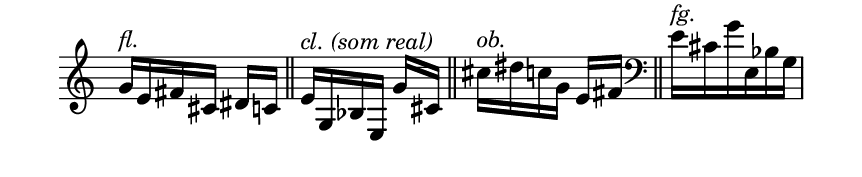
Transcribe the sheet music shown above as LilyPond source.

\version "2.10.33"

\include "../config/lib.ly"

\score {
  \new Staff \with {
    \remove "Time_signature_engraver" }{
      \time 3/8
      \relative c'' {
        \bracketUp
        g16^\markup{\italic{fl.}} e fis cis dis[ c]
        \bar "||"
        e16^\markup{\italic{cl. (som real)}} g, bes e, g'[ cis,]
        \bar "||"
        cis'16^\markup{\italic{ob.}} dis c g e[ fis]
        \bar "||"
        \clef bass
        e16^\markup{\italic{fg.}} cis g' e, bes' g
      }
    }
  \layout {
    \context {
      \Staff \consists "Horizontal_bracket_engraver"
    }
  }
}
\paper {
  paper-width = 14.6\cm
  paper-height = 3\cm
  line-width = 15.5\cm
  top-margin = -.1\cm
  left-margin = -1.2\cm
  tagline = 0
  indent = #0
}
